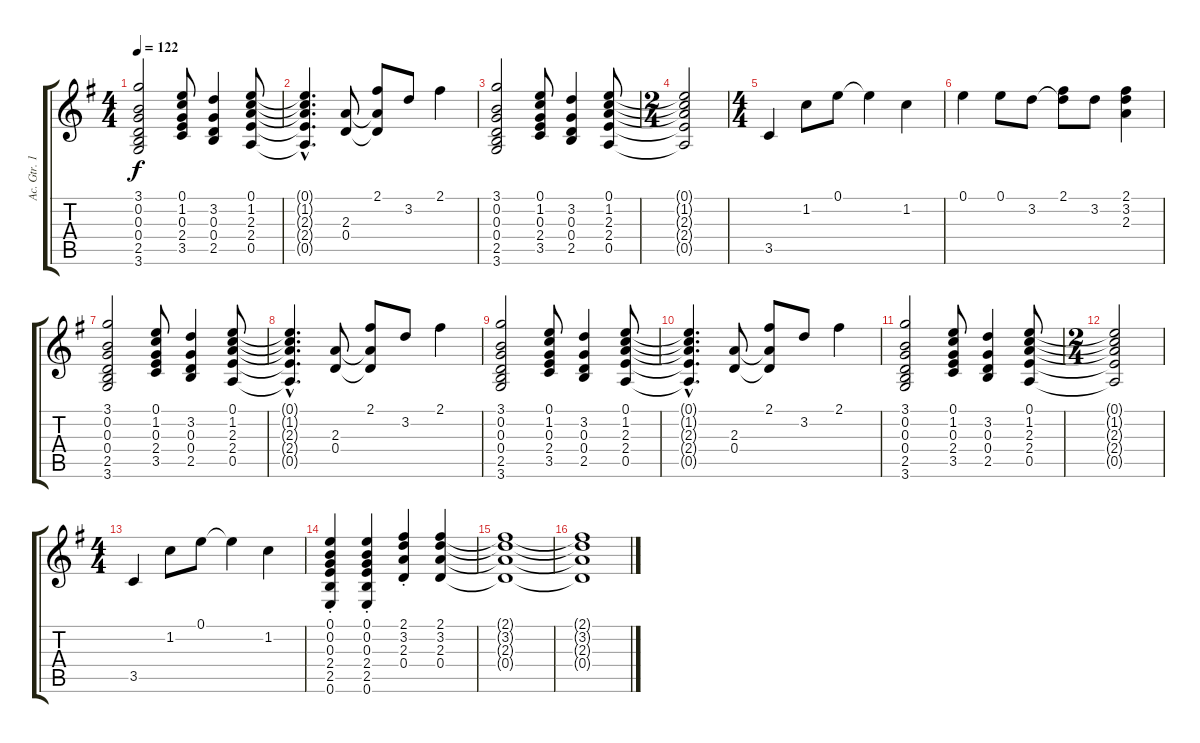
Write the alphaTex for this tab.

\track ("Ac. Gtr. 1" "Ac. Gtr. 1") {instrument acousticguitarsteel}
\staff {score tabs}
\tuning (E4 B3 G3 D3 A2 E2) {hide}
\ts (4 4)
\tempo 122
\clef g2
\ks g
(3.1 0.2 0.3 0.4 2.5 3.6).2{dy f} (0.1 1.2 0.3 2.4 3.5).8 (3.2 0.3 0.4 2.5).4 (0.1 1.2 2.3 2.4 0.5).8 |
(0.1{hac t} 1.2{hac t} 2.3{hac t} 2.4{hac t} 0.5{hac t}).4{d} (2.3 0.4).8 (2.1 2.3{t} 0.4{t}).8 3.2.8 2.1.4 |
(3.1 0.2 0.3 0.4 2.5 3.6).2 (0.1 1.2 0.3 2.4 3.5).8 (3.2 0.3 0.4 2.5).4 (0.1 1.2 2.3 2.4 0.5).8 |
\ts (2 4)
(0.1{t} 1.2{t} 2.3{t} 2.4{t} 0.5{t}).2 |
\ts (4 4)
3.5.4 1.2.8 0.1.8 0.1{t}.4 1.2.4 |
0.1.4 0.1.8 3.2.8 (2.1 3.2{t}).8 3.2.8 (2.1 3.2 2.3).4 |
(3.1 0.2 0.3 0.4 2.5 3.6).2 (0.1 1.2 0.3 2.4 3.5).8 (3.2 0.3 0.4 2.5).4 (0.1 1.2 2.3 2.4 0.5).8 |
(0.1{hac t} 1.2{hac t} 2.3{hac t} 2.4{hac t} 0.5{hac t}).4{d} (2.3 0.4).8 (2.1 2.3{t} 0.4{t}).8 3.2.8 2.1.4 |
(3.1 0.2 0.3 0.4 2.5 3.6).2 (0.1 1.2 0.3 2.4 3.5).8 (3.2 0.3 0.4 2.5).4 (0.1 1.2 2.3 2.4 0.5).8 |
(0.1{hac t} 1.2{hac t} 2.3{hac t} 2.4{hac t} 0.5{hac t}).4{d} (2.3 0.4).8 (2.1 2.3{t} 0.4{t}).8 3.2.8 2.1.4 |
(3.1 0.2 0.3 0.4 2.5 3.6).2 (0.1 1.2 0.3 2.4 3.5).8 (3.2 0.3 0.4 2.5).4 (0.1 1.2 2.3 2.4 0.5).8 |
\ts (2 4)
(0.1{t} 1.2{t} 2.3{t} 2.4{t} 0.5{t}).2 |
\ts (4 4)
3.5.4 1.2.8 0.1.8 0.1{t}.4 1.2.4 |
(0.1{st} 0.2{st} 0.3{st} 2.4{st} 2.5{st} 0.6{st}).4 (0.1{st} 0.2{st} 0.3{st} 2.4{st} 2.5{st} 0.6{st}).4 (2.1{st} 3.2{st} 2.3{st} 0.4{st}).4 (2.1 3.2 2.3 0.4).4 |
(2.1{t} 3.2{t} 2.3{t} 0.4{t}).1 |
(2.1{t} 3.2{t} 2.3{t} 0.4{t}).1
